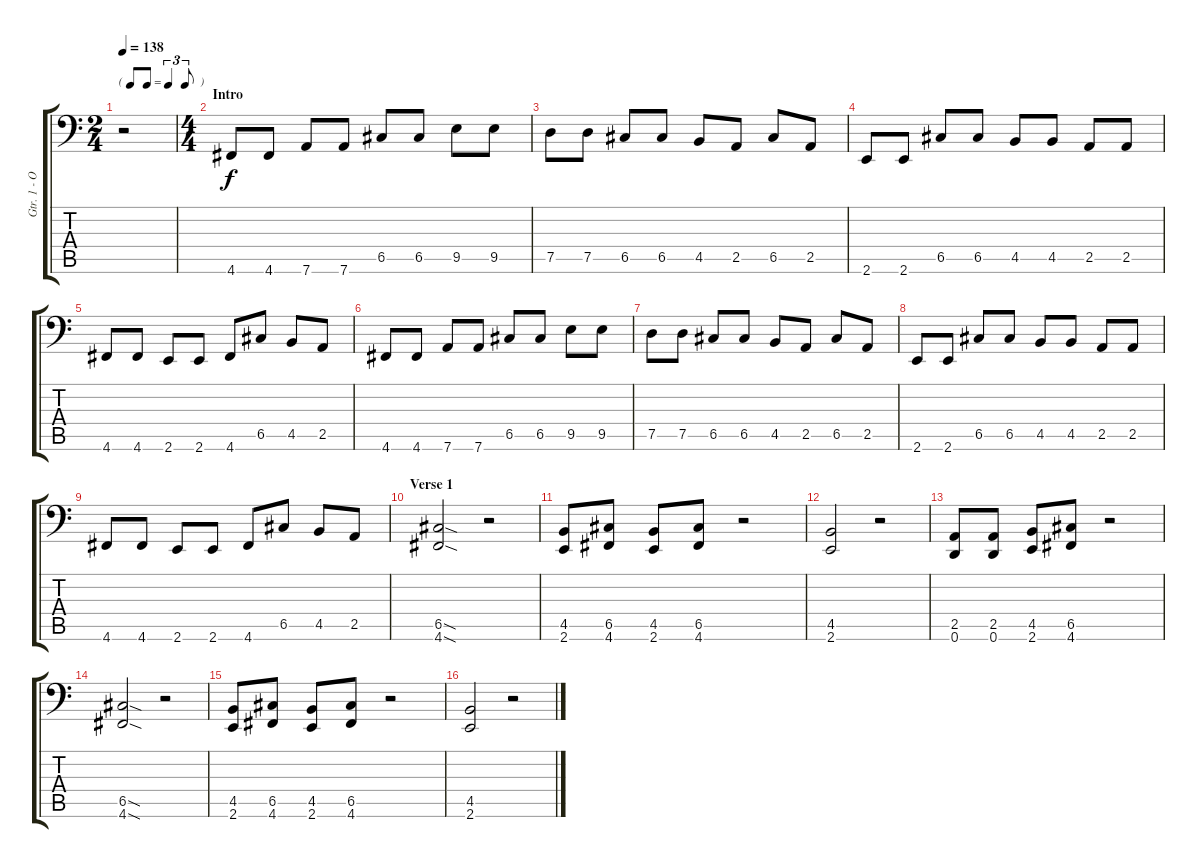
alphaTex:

\track ("Gtr. 1 - Overdub" "Gtr. 1 - O") {instrument overdrivenguitar}
\staff {score tabs}
\tuning (D3 A2 F2 C2 G1 D1) {hide}
\ts (2 4)
\tf triplet8th
\tempo 138
\clef f4
\ks c
r.2{dy f instrument overdrivenguitar} |
\ts (4 4)
\section ("" "Intro")
4.6.8 4.6.8 7.6.8 7.6.8 6.5.8 6.5.8 9.5.8 9.5.8 |
7.5.8 7.5.8 6.5.8 6.5.8 4.5.8 2.5.8 6.5.8 2.5.8 |
2.6.8 2.6.8 6.5.8 6.5.8 4.5.8 4.5.8 2.5.8 2.5.8 |
4.6.8 4.6.8 2.6.8 2.6.8 4.6.8 6.5.8 4.5.8 2.5.8 |
4.6.8 4.6.8 7.6.8 7.6.8 6.5.8 6.5.8 9.5.8 9.5.8 |
7.5.8 7.5.8 6.5.8 6.5.8 4.5.8 2.5.8 6.5.8 2.5.8 |
2.6.8 2.6.8 6.5.8 6.5.8 4.5.8 4.5.8 2.5.8 2.5.8 |
4.6.8 4.6.8 2.6.8 2.6.8 4.6.8 6.5.8 4.5.8 2.5.8 |
\section ("" "Verse 1")
(6.5{sod} 4.6{sod}).2 r.2 |
(4.5 2.6).8 (6.5 4.6).8 (4.5 2.6).8 (6.5 4.6).8 r.2 |
(4.5 2.6).2 r.2 |
(2.5 0.6).8 (2.5 0.6).8 (4.5 2.6).8 (6.5 4.6).8 r.2 |
(6.5{sod} 4.6{sod}).2 r.2 |
(4.5 2.6).8 (6.5 4.6).8 (4.5 2.6).8 (6.5 4.6).8 r.2 |
(4.5 2.6).2 r.2
